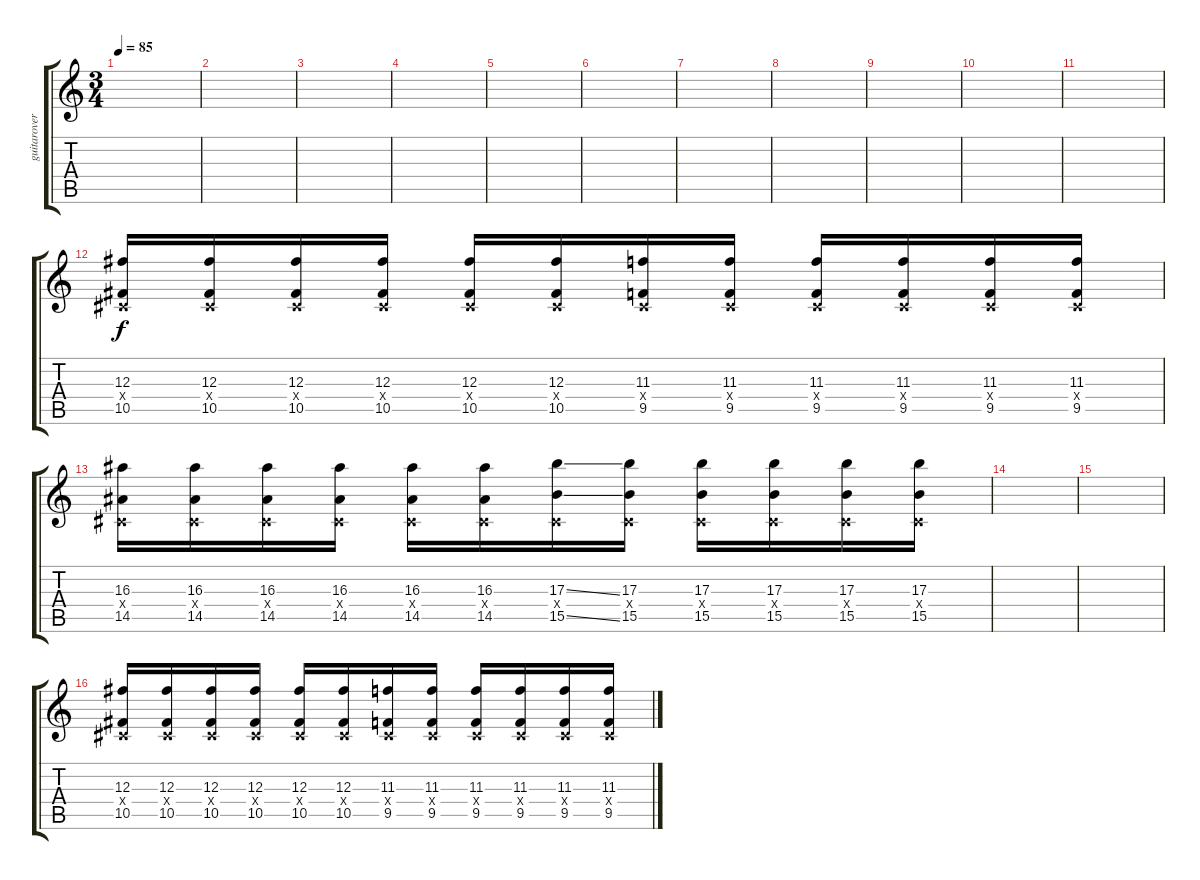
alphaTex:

\track ("guitaroverdub" "guitarover") {instrument overdrivenguitar}
\staff {score tabs}
\tuning (Eb4 Bb3 Gb3 Db3 Ab2 Eb2) {hide}
\ts (3 4)
\tempo 85
\clef g2
\ks c
|
|
|
|
|
|
|
|
|
|
|
(12.3 0.4{x} 10.5).16 (12.3 0.4{x} 10.5).16 (12.3 0.4{x} 10.5).16 (12.3 0.4{x} 10.5).16 (12.3 0.4{x} 10.5).16 (12.3 0.4{x} 10.5).16 (11.3 0.4{x} 9.5).16 (11.3 0.4{x} 9.5).16 (11.3 0.4{x} 9.5).16 (11.3 0.4{x} 9.5).16 (11.3 0.4{x} 9.5).16 (11.3 0.4{x} 9.5).16 |
(16.3 0.4{x} 14.5).16 (16.3 0.4{x} 14.5).16 (16.3 0.4{x} 14.5).16 (16.3 0.4{x} 14.5).16 (16.3 0.4{x} 14.5).16 (16.3 0.4{x} 14.5).16 (17.3{ss} 0.4{x} 15.5{ss}).16 (17.3 0.4{x} 15.5).16 (17.3 0.4{x} 15.5).16 (17.3 0.4{x} 15.5).16 (17.3 0.4{x} 15.5).16 (17.3 0.4{x} 15.5).16 |
|
|
(12.3 0.4{x} 10.5).16 (12.3 0.4{x} 10.5).16 (12.3 0.4{x} 10.5).16 (12.3 0.4{x} 10.5).16 (12.3 0.4{x} 10.5).16 (12.3 0.4{x} 10.5).16 (11.3 0.4{x} 9.5).16 (11.3 0.4{x} 9.5).16 (11.3 0.4{x} 9.5).16 (11.3 0.4{x} 9.5).16 (11.3 0.4{x} 9.5).16 (11.3 0.4{x} 9.5).16
